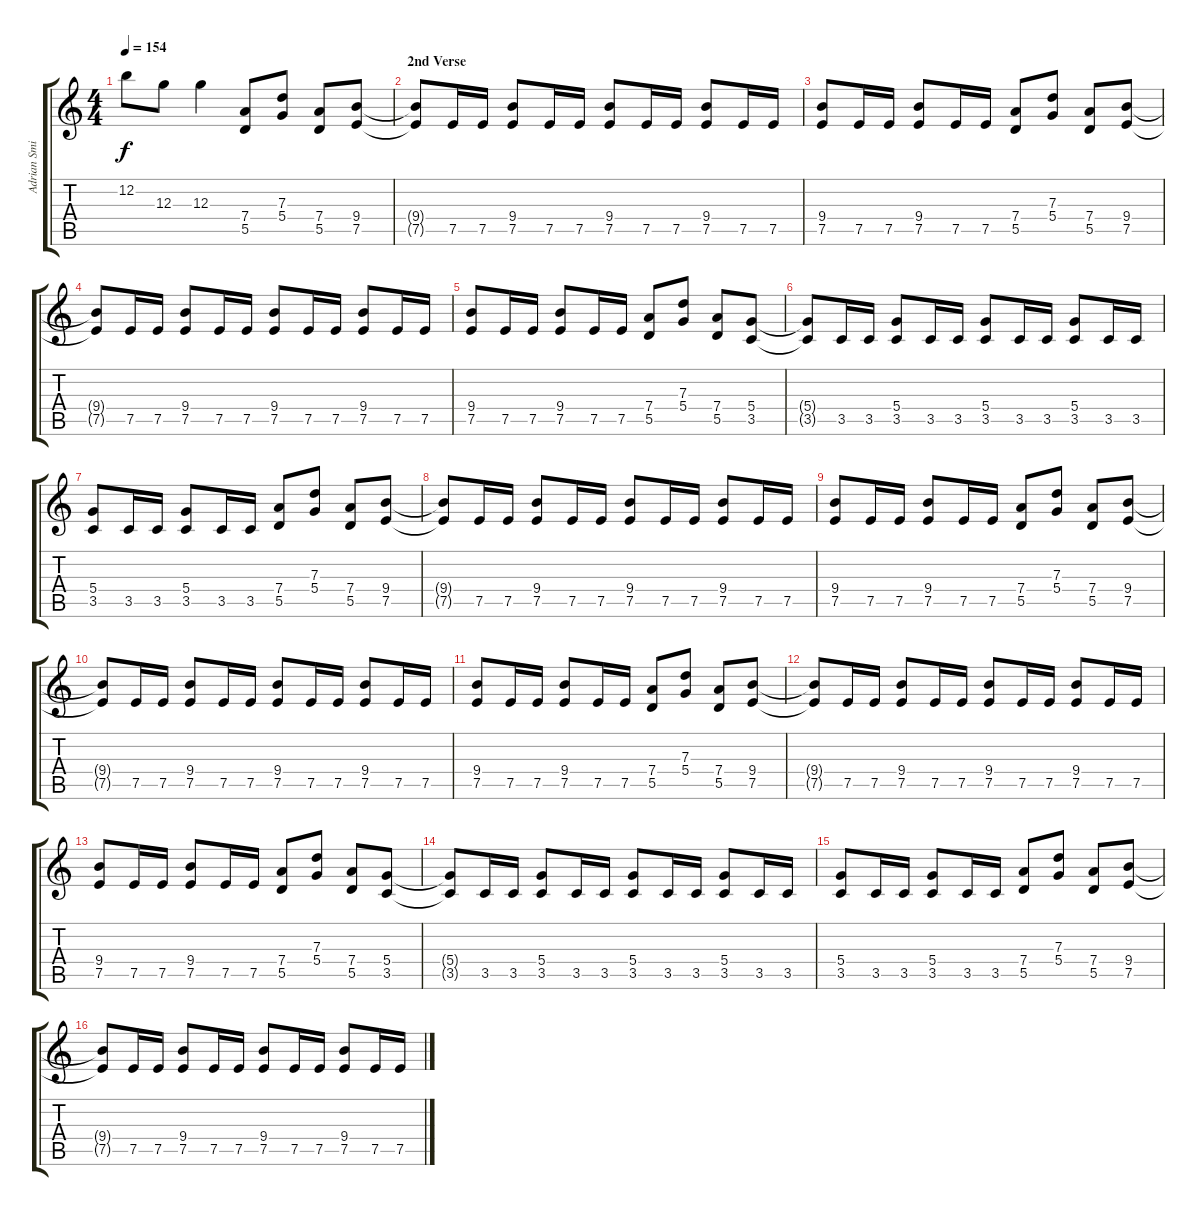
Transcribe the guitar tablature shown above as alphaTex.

\track ("Adrian Smith's Guitar" "Adrian Smi") {instrument distortionguitar}
\staff {score tabs}
\tuning (E4 B3 G3 D3 A2 E2) {hide}
\ts (4 4)
\tempo 154
\clef g2
\ks c
12.2.8{dy f} 12.3.8 12.3.4 (7.4 5.5).8 (7.3 5.4).8 (7.4 5.5).8 (9.4 7.5).8 |
\section ("" "2nd Verse")
(9.4{t} 7.5{t}).8 7.5.16 7.5.16 (9.4 7.5).8 7.5.16 7.5.16 (9.4 7.5).8 7.5.16 7.5.16 (9.4 7.5).8 7.5.16 7.5.16 |
(9.4 7.5).8 7.5.16 7.5.16 (9.4 7.5).8 7.5.16 7.5.16 (7.4 5.5).8 (7.3 5.4).8 (7.4 5.5).8 (9.4 7.5).8 |
(9.4{t} 7.5{t}).8 7.5.16 7.5.16 (9.4 7.5).8 7.5.16 7.5.16 (9.4 7.5).8 7.5.16 7.5.16 (9.4 7.5).8 7.5.16 7.5.16 |
(9.4 7.5).8 7.5.16 7.5.16 (9.4 7.5).8 7.5.16 7.5.16 (7.4 5.5).8 (7.3 5.4).8 (7.4 5.5).8 (5.4 3.5).8 |
(5.4{t} 3.5{t}).8 3.5.16 3.5.16 (5.4 3.5).8 3.5.16 3.5.16 (5.4 3.5).8 3.5.16 3.5.16 (5.4 3.5).8 3.5.16 3.5.16 |
(5.4 3.5).8 3.5.16 3.5.16 (5.4 3.5).8 3.5.16 3.5.16 (7.4 5.5).8 (7.3 5.4).8 (7.4 5.5).8 (9.4 7.5).8 |
(9.4{t} 7.5{t}).8 7.5.16 7.5.16 (9.4 7.5).8 7.5.16 7.5.16 (9.4 7.5).8 7.5.16 7.5.16 (9.4 7.5).8 7.5.16 7.5.16 |
(9.4 7.5).8 7.5.16 7.5.16 (9.4 7.5).8 7.5.16 7.5.16 (7.4 5.5).8 (7.3 5.4).8 (7.4 5.5).8 (9.4 7.5).8 |
(9.4{t} 7.5{t}).8 7.5.16 7.5.16 (9.4 7.5).8 7.5.16 7.5.16 (9.4 7.5).8 7.5.16 7.5.16 (9.4 7.5).8 7.5.16 7.5.16 |
(9.4 7.5).8 7.5.16 7.5.16 (9.4 7.5).8 7.5.16 7.5.16 (7.4 5.5).8 (7.3 5.4).8 (7.4 5.5).8 (9.4 7.5).8 |
(9.4{t} 7.5{t}).8 7.5.16 7.5.16 (9.4 7.5).8 7.5.16 7.5.16 (9.4 7.5).8 7.5.16 7.5.16 (9.4 7.5).8 7.5.16 7.5.16 |
(9.4 7.5).8 7.5.16 7.5.16 (9.4 7.5).8 7.5.16 7.5.16 (7.4 5.5).8 (7.3 5.4).8 (7.4 5.5).8 (5.4 3.5).8 |
(5.4{t} 3.5{t}).8 3.5.16 3.5.16 (5.4 3.5).8 3.5.16 3.5.16 (5.4 3.5).8 3.5.16 3.5.16 (5.4 3.5).8 3.5.16 3.5.16 |
(5.4 3.5).8 3.5.16 3.5.16 (5.4 3.5).8 3.5.16 3.5.16 (7.4 5.5).8 (7.3 5.4).8 (7.4 5.5).8 (9.4 7.5).8 |
(9.4{t} 7.5{t}).8 7.5.16 7.5.16 (9.4 7.5).8 7.5.16 7.5.16 (9.4 7.5).8 7.5.16 7.5.16 (9.4 7.5).8 7.5.16 7.5.16
